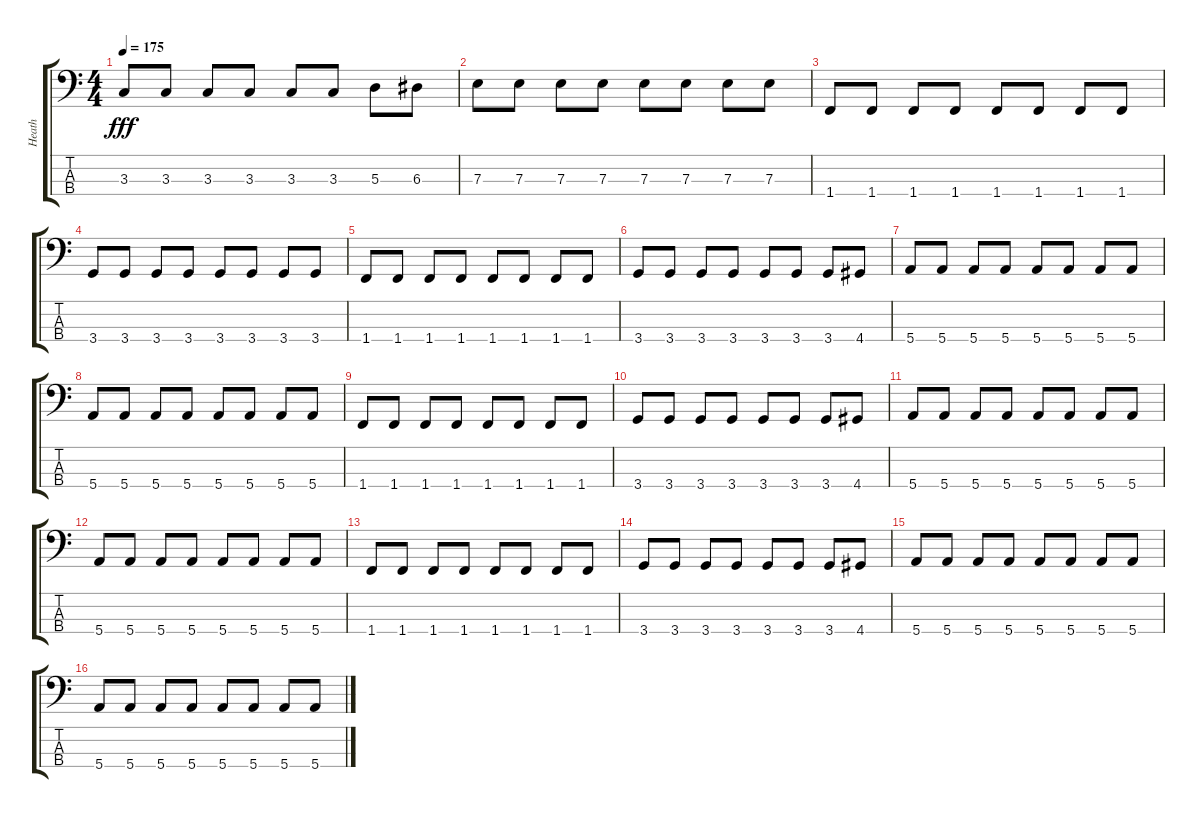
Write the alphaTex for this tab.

\track ("Heath" "Heath") {instrument electricbasspick}
\staff {score tabs}
\tuning (G2 D2 A1 E1) {hide}
\ts (4 4)
\tempo 175
\clef f4
\ks c
3.3.8{dy fff} 3.3.8 3.3.8 3.3.8 3.3.8 3.3.8 5.3.8 6.3.8 |
7.3.8 7.3.8 7.3.8 7.3.8 7.3.8 7.3.8 7.3.8 7.3.8 |
1.4.8 1.4.8 1.4.8 1.4.8 1.4.8 1.4.8 1.4.8 1.4.8 |
3.4.8 3.4.8 3.4.8 3.4.8 3.4.8 3.4.8 3.4.8 3.4.8 |
1.4.8 1.4.8 1.4.8 1.4.8 1.4.8 1.4.8 1.4.8 1.4.8 |
3.4.8 3.4.8 3.4.8 3.4.8 3.4.8 3.4.8 3.4.8 4.4.8 |
5.4.8 5.4.8 5.4.8 5.4.8 5.4.8 5.4.8 5.4.8 5.4.8 |
5.4.8 5.4.8 5.4.8 5.4.8 5.4.8 5.4.8 5.4.8 5.4.8 |
1.4.8 1.4.8 1.4.8 1.4.8 1.4.8 1.4.8 1.4.8 1.4.8 |
3.4.8 3.4.8 3.4.8 3.4.8 3.4.8 3.4.8 3.4.8 4.4.8 |
5.4.8 5.4.8 5.4.8 5.4.8 5.4.8 5.4.8 5.4.8 5.4.8 |
5.4.8 5.4.8 5.4.8 5.4.8 5.4.8 5.4.8 5.4.8 5.4.8 |
1.4.8 1.4.8 1.4.8 1.4.8 1.4.8 1.4.8 1.4.8 1.4.8 |
3.4.8 3.4.8 3.4.8 3.4.8 3.4.8 3.4.8 3.4.8 4.4.8 |
5.4.8 5.4.8 5.4.8 5.4.8 5.4.8 5.4.8 5.4.8 5.4.8 |
5.4.8 5.4.8 5.4.8 5.4.8 5.4.8 5.4.8 5.4.8 5.4.8
